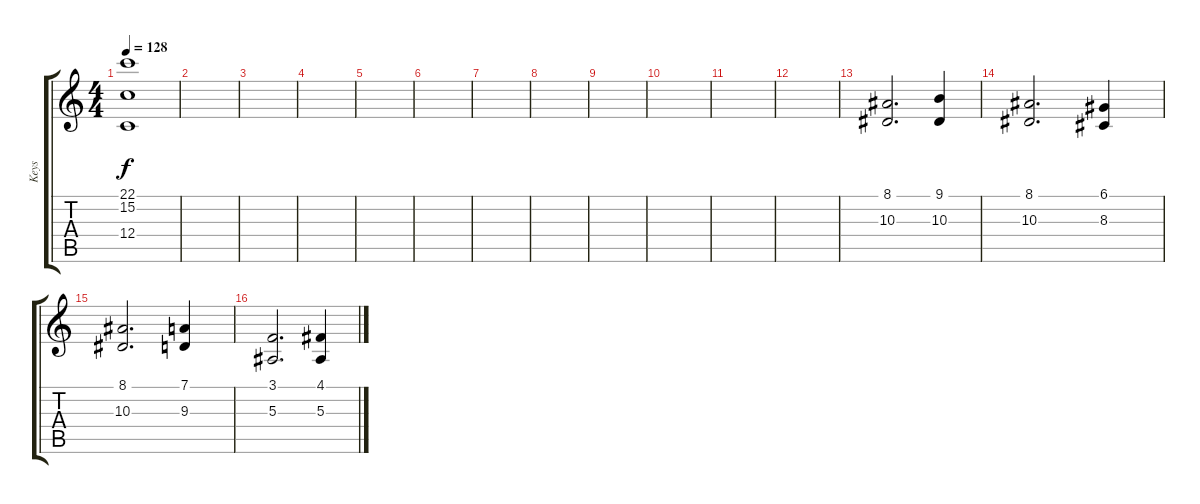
\track ("Keys" "Keys") {instrument stringensemble1}
\staff {score tabs}
\tuning (D4 A3 F3 C3 G2 D2) {hide}
\ts (4 4)
\tempo 128
\clef g2
\ks c
(22.1 15.2 12.4).1{dy f volume 15 instrument orchestrahit} |
|
|
|
|
|
|
|
|
|
|
|
(8.1 10.3).2{d instrument stringensemble1} (9.1 10.3).4 |
(8.1 10.3).2{d} (6.1 8.3).4 |
(8.1 10.3).2{d} (7.1 9.3).4 |
(3.1 5.3).2{d} (4.1 5.3).4
